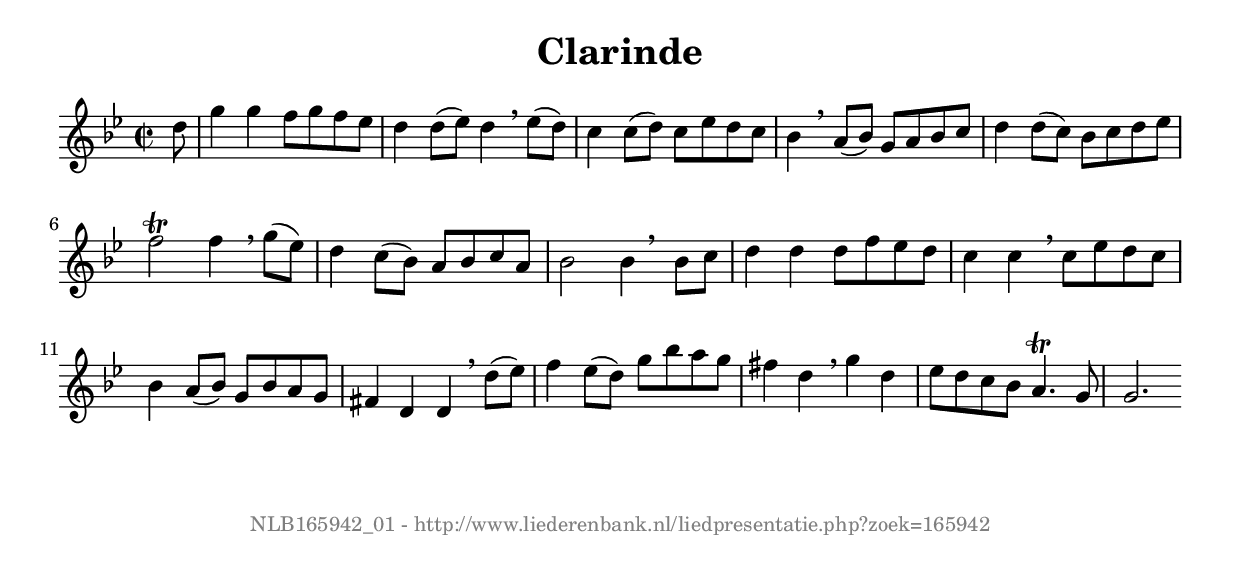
%
% produced by wce2krn 1.64 (7 June 2014)
%
\version"2.16"
#(append! paper-alist '(("long" . (cons (* 210 mm) (* 2000 mm)))))
#(set-default-paper-size "long")
sb = {\breathe}
mBreak = {\breathe }
bBreak = {\breathe }
x = {\once\override NoteHead #'style = #'cross }
gl=\glissando
itime={\override Staff.TimeSignature #'stencil = ##f }
ficta = {\once\set suggestAccidentals = ##t}
fine = {\once\override Score.RehearsalMark #'self-alignment-X = #1 \mark \markup {\italic{Fine}}}
dc = {\once\override Score.RehearsalMark #'self-alignment-X = #1 \mark \markup {\italic{D.C.}}}
dcf = {\once\override Score.RehearsalMark #'self-alignment-X = #1 \mark \markup {\italic{D.C. al Fine}}}
dcc = {\once\override Score.RehearsalMark #'self-alignment-X = #1 \mark \markup {\italic{D.C. al Coda}}}
ds = {\once\override Score.RehearsalMark #'self-alignment-X = #1 \mark \markup {\italic{D.S.}}}
dsf = {\once\override Score.RehearsalMark #'self-alignment-X = #1 \mark \markup {\italic{D.S. al Fine}}}
dsc = {\once\override Score.RehearsalMark #'self-alignment-X = #1 \mark \markup {\italic{D.S. al Coda}}}
pv = {\set Score.repeatCommands = #'((volta "1"))}
sv = {\set Score.repeatCommands = #'((volta "2"))}
tv = {\set Score.repeatCommands = #'((volta "3"))}
qv = {\set Score.repeatCommands = #'((volta "4"))}
xv = {\set Score.repeatCommands = #'((volta #f))}
\header{ tagline = ""
title = "Clarinde"
}
\score {{
\key g \minor
\relative g''
{
\set melismaBusyProperties = #'()
\partial 32*4
\time 2/2
\tempo 4=120
\override Score.MetronomeMark #'transparent = ##t
\override Score.RehearsalMark #'break-visibility = #(vector #t #t #f)
d8 g4 g f8 g f es d4 d8( es) d4 \sb es8( d) c4 c8( d) c es d c bes4 \mBreak
a8( bes) g a bes c d4 d8( c) bes c d es f2^\trill f4 \sb g8( es) d4 c8( bes) a bes c a bes2 bes4 \bar ":|:" \bBreak
bes8 c d4 d d8 f es d c4 c \sb c8 es d c bes4 a8( bes) g bes a g fis4 d d \mBreak
d'8( es) f4 es8( d) g bes a g fis4 d \sb g d es8 d c bes a4.^\trill g8 g2. \bar ":|"
 }}
 \midi { }
 \layout {
            indent = 0.0\cm
}
}
\markup { \vspace #0 } \markup { \with-color #grey \fill-line { \center-column { \smaller "NLB165942_01 - http://www.liederenbank.nl/liedpresentatie.php?zoek=165942" } } }
